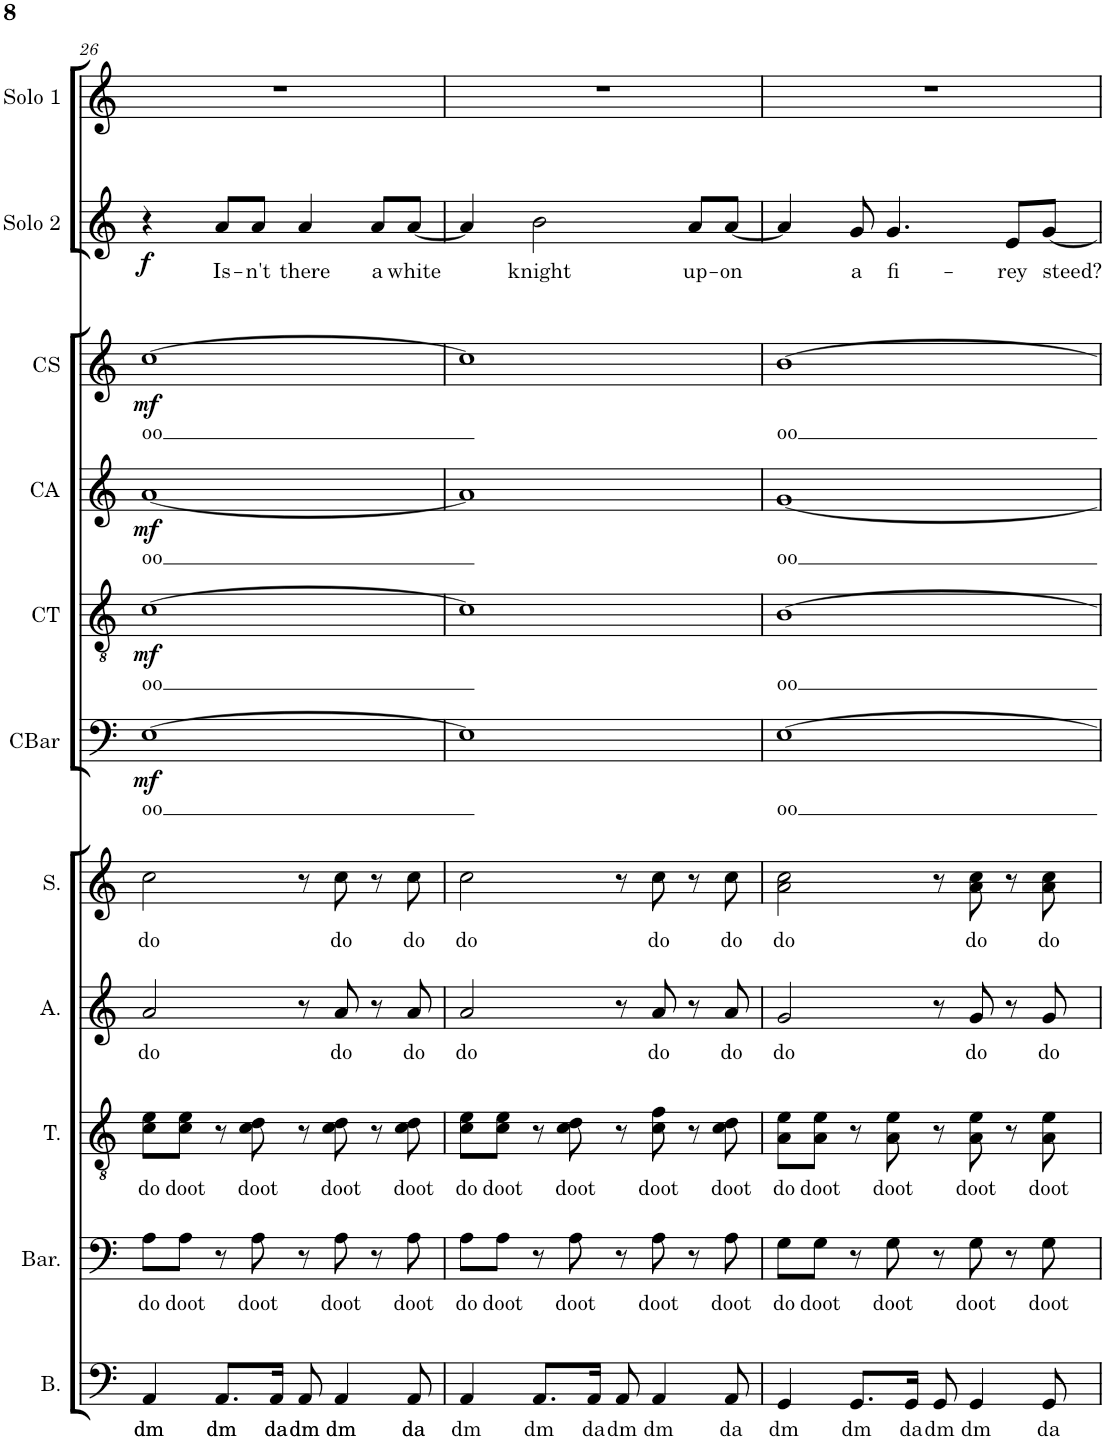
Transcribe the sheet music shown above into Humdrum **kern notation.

**kern	**text	**kern	**text	**kern	**text	**kern	**text	**kern	**text	**kern	**text	**dynam	**kern	**text	**dynam	**kern	**text	**dynam	**kern	**text	**dynam	**kern	**text	**dynam	**kern
*part11	*part11	*part10	*part10	*part9	*part9	*part8	*part8	*part7	*part7	*part6	*part6	*part6	*part5	*part5	*part5	*part4	*part4	*part4	*part3	*part3	*part3	*part2	*part2	*part2	*part1
*staff11	*staff11	*staff10	*staff10	*staff9	*staff9	*staff8	*staff8	*staff7	*staff7	*staff6	*staff6	*staff6	*staff5	*staff5	*staff5	*staff4	*staff4	*staff4	*staff3	*staff3	*staff3	*staff2	*staff2	*staff2	*staff1
*I"Bass	*	*I"Baritone	*	*I"Tenor	*	*I"Alto	*	*I"Soprano	*	*I"Choir Baritone	*	*	*I"Choir Tenor	*	*	*I"Choir Alto	*	*	*I"Choir Soprano	*	*	*I"Soloist 2	*	*	*I"Soloist 1
*I'B.	*	*I'Bar.	*	*I'T.	*	*I'A.	*	*I'S.	*	*I'CBar	*	*	*I'CT	*	*	*I'CA	*	*	*I'CS	*	*	*I'Solo 2	*	*	*I'Solo 1
!!LO:PB:g=z
*clefF4	*	*clefF4	*	*clefGv2	*	*clefG2	*	*clefG2	*	*clefF4	*	*	*clefGv2	*	*	*clefG2	*	*	*clefG2	*	*	*clefG2	*	*	*clefG2
*k[]	*	*k[]	*	*k[]	*	*k[]	*	*k[]	*	*k[]	*	*	*k[]	*	*	*k[]	*	*	*k[]	*	*	*k[]	*	*	*k[]
*M4/4	*	*M4/4	*	*M4/4	*	*M4/4	*	*M4/4	*	*M4/4	*	*	*M4/4	*	*	*M4/4	*	*	*M4/4	*	*	*M4/4	*	*	*M4/4
=26	=26	=26	=26	=26	=26	=26	=26	=26	=26	=26	=26	=26	=26	=26	=26	=26	=26	=26	=26	=26	=26	=26	=26	=26	=26
!	!LO:LY:b	!	!LO:LY:b	!	!LO:LY:b	!	!LO:LY:b	!	!LO:LY:b	!	!LO:LY:b	!LO:DY:b	!	!LO:LY:b	!LO:DY:b	!	!LO:LY:b	!LO:DY:b	!	!LO:LY:b	!LO:DY:b	!	!	!LO:DY:b	!
4AA/	dm	8A\L	do	8c\ 8e\L	do	2a/	do	2cc\	do	[1E	oo	mf	[1c	oo	mf	[1a	oo	mf	[1cc	oo	mf	4r	.	f	1r
!	!	!	!LO:LY:b	!	!LO:LY:b	!	!	!	!	!	!	!	!	!	!	!	!	!	!	!	!	!	!	!	!
.	.	8A\J	doot	8c\ 8e\J	doot	.	.	.	.	.	.	.	.	.	.	.	.	.	.	.	.	.	.	.	.
!	!LO:LY:b	!	!	!	!	!	!	!	!	!	!	!	!	!	!	!	!	!	!	!	!	!	!LO:LY:b	!	!
8.AA/L	dm	8r	.	8r	.	.	.	.	.	.	.	.	.	.	.	.	.	.	.	.	.	8a/L	Is-	.	.
!	!	!	!LO:LY:b	!	!LO:LY:b	!	!	!	!	!	!	!	!	!	!	!	!	!	!	!	!	!	!LO:LY:b	!	!
.	.	8A\	doot	8c\ 8d\	doot	.	.	.	.	.	.	.	.	.	.	.	.	.	.	.	.	8a/J	-n't	.	.
!	!LO:LY:b	!	!	!	!	!	!	!	!	!	!	!	!	!	!	!	!	!	!	!	!	!	!	!	!
16AA/Jk	da	.	.	.	.	.	.	.	.	.	.	.	.	.	.	.	.	.	.	.	.	.	.	.	.
!	!LO:LY:b	!	!	!	!	!	!	!	!	!	!	!	!	!	!	!	!	!	!	!	!	!	!LO:LY:b	!	!
8AA/	dm	8r	.	8r	.	8r	.	8r	.	.	.	.	.	.	.	.	.	.	.	.	.	4a/	there	.	.
!	!LO:LY:b	!	!LO:LY:b	!	!LO:LY:b	!	!LO:LY:b	!	!LO:LY:b	!	!	!	!	!	!	!	!	!	!	!	!	!	!	!	!
4AA/	dm	8A\	doot	8c\ 8d\	doot	8a/	do	8cc\	do	.	.	.	.	.	.	.	.	.	.	.	.	.	.	.	.
!	!	!	!	!	!	!	!	!	!	!	!	!	!	!	!	!	!	!	!	!	!	!	!LO:LY:b	!	!
.	.	8r	.	8r	.	8r	.	8r	.	.	.	.	.	.	.	.	.	.	.	.	.	8a/L	a	.	.
!	!LO:LY:b	!	!LO:LY:b	!	!LO:LY:b	!	!LO:LY:b	!	!LO:LY:b	!	!	!	!	!	!	!	!	!	!	!	!	!	!LO:LY:b	!	!
8AA/	da	8A\	doot	8c\ 8d\	doot	8a/	do	8cc\	do	.	.	.	.	.	.	.	.	.	.	.	.	[8a/J	white	.	.
=27	=27	=27	=27	=27	=27	=27	=27	=27	=27	=27	=27	=27	=27	=27	=27	=27	=27	=27	=27	=27	=27	=27	=27	=27	=27
!	!LO:LY:b	!	!LO:LY:b	!	!LO:LY:b	!	!LO:LY:b	!	!LO:LY:b	!	!	!	!	!	!	!	!	!	!	!	!	!	!	!	!
4AA/	dm	8A\L	do	8c\ 8e\L	do	2a/	do	2cc\	do	1E]	.	.	1c]	.	.	1a]	.	.	1cc]	.	.	4a/]	.	.	1r
!	!	!	!LO:LY:b	!	!LO:LY:b	!	!	!	!	!	!	!	!	!	!	!	!	!	!	!	!	!	!	!	!
.	.	8A\J	doot	8c\ 8e\J	doot	.	.	.	.	.	.	.	.	.	.	.	.	.	.	.	.	.	.	.	.
!	!LO:LY:b	!	!	!	!	!	!	!	!	!	!	!	!	!	!	!	!	!	!	!	!	!	!LO:LY:b	!	!
8.AA/L	dm	8r	.	8r	.	.	.	.	.	.	.	.	.	.	.	.	.	.	.	.	.	2b\	knight	.	.
!	!	!	!LO:LY:b	!	!LO:LY:b	!	!	!	!	!	!	!	!	!	!	!	!	!	!	!	!	!	!	!	!
.	.	8A\	doot	8c\ 8d\	doot	.	.	.	.	.	.	.	.	.	.	.	.	.	.	.	.	.	.	.	.
!	!LO:LY:b	!	!	!	!	!	!	!	!	!	!	!	!	!	!	!	!	!	!	!	!	!	!	!	!
16AA/Jk	da	.	.	.	.	.	.	.	.	.	.	.	.	.	.	.	.	.	.	.	.	.	.	.	.
!	!LO:LY:b	!	!	!	!	!	!	!	!	!	!	!	!	!	!	!	!	!	!	!	!	!	!	!	!
8AA/	dm	8r	.	8r	.	8r	.	8r	.	.	.	.	.	.	.	.	.	.	.	.	.	.	.	.	.
!	!LO:LY:b	!	!LO:LY:b	!	!LO:LY:b	!	!LO:LY:b	!	!LO:LY:b	!	!	!	!	!	!	!	!	!	!	!	!	!	!	!	!
4AA/	dm	8A\	doot	8c\ 8f\	doot	8a/	do	8cc\	do	.	.	.	.	.	.	.	.	.	.	.	.	.	.	.	.
!	!	!	!	!	!	!	!	!	!	!	!	!	!	!	!	!	!	!	!	!	!	!	!LO:LY:b	!	!
.	.	8r	.	8r	.	8r	.	8r	.	.	.	.	.	.	.	.	.	.	.	.	.	8a/L	up-	.	.
!	!LO:LY:b	!	!LO:LY:b	!	!LO:LY:b	!	!LO:LY:b	!	!LO:LY:b	!	!	!	!	!	!	!	!	!	!	!	!	!	!LO:LY:b	!	!
8AA/	da	8A\	doot	8c\ 8d\	doot	8a/	do	8cc\	do	.	.	.	.	.	.	.	.	.	.	.	.	[8a/J	-on	.	.
=28	=28	=28	=28	=28	=28	=28	=28	=28	=28	=28	=28	=28	=28	=28	=28	=28	=28	=28	=28	=28	=28	=28	=28	=28	=28
!	!LO:LY:b	!	!LO:LY:b	!	!LO:LY:b	!	!LO:LY:b	!	!LO:LY:b	!	!LO:LY:b	!	!	!LO:LY:b	!	!	!LO:LY:b	!	!	!LO:LY:b	!	!	!	!	!
4GG/	dm	8G\L	do	8A\ 8e\L	do	2g/	do	2a\ 2cc\	do	[1E	oo	.	[1B	oo	.	[1g	oo	.	[1b	oo	.	4a/]	.	.	1r
!	!	!	!LO:LY:b	!	!LO:LY:b	!	!	!	!	!	!	!	!	!	!	!	!	!	!	!	!	!	!	!	!
.	.	8G\J	doot	8A\ 8e\J	doot	.	.	.	.	.	.	.	.	.	.	.	.	.	.	.	.	.	.	.	.
!	!LO:LY:b	!	!	!	!	!	!	!	!	!	!	!	!	!	!	!	!	!	!	!	!	!	!LO:LY:b	!	!
8.GG/L	dm	8r	.	8r	.	.	.	.	.	.	.	.	.	.	.	.	.	.	.	.	.	8g/	a	.	.
!	!	!	!LO:LY:b	!	!LO:LY:b	!	!	!	!	!	!	!	!	!	!	!	!	!	!	!	!	!	!LO:LY:b	!	!
.	.	8G\	doot	8A\ 8e\	doot	.	.	.	.	.	.	.	.	.	.	.	.	.	.	.	.	4.g/	fi-	.	.
!	!LO:LY:b	!	!	!	!	!	!	!	!	!	!	!	!	!	!	!	!	!	!	!	!	!	!	!	!
16GG/Jk	da	.	.	.	.	.	.	.	.	.	.	.	.	.	.	.	.	.	.	.	.	.	.	.	.
!	!LO:LY:b	!	!	!	!	!	!	!	!	!	!	!	!	!	!	!	!	!	!	!	!	!	!	!	!
8GG/	dm	8r	.	8r	.	8r	.	8r	.	.	.	.	.	.	.	.	.	.	.	.	.	.	.	.	.
!	!LO:LY:b	!	!LO:LY:b	!	!LO:LY:b	!	!LO:LY:b	!	!LO:LY:b	!	!	!	!	!	!	!	!	!	!	!	!	!	!	!	!
4GG/	dm	8G\	doot	8A\ 8e\	doot	8g/	do	8a\ 8cc\	do	.	.	.	.	.	.	.	.	.	.	.	.	.	.	.	.
!	!	!	!	!	!	!	!	!	!	!	!	!	!	!	!	!	!	!	!	!	!	!	!LO:LY:b	!	!
.	.	8r	.	8r	.	8r	.	8r	.	.	.	.	.	.	.	.	.	.	.	.	.	8e/L	-rey	.	.
!	!LO:LY:b	!	!LO:LY:b	!	!LO:LY:b	!	!LO:LY:b	!	!LO:LY:b	!	!	!	!	!	!	!	!	!	!	!	!	!	!LO:LY:b	!	!
8GG/	da	8G\	doot	8A\ 8e\	doot	8g/	do	8a\ 8cc\	do	.	.	.	.	.	.	.	.	.	.	.	.	[8g/J	steed?	.	.
=	=	=	=	=	=	=	=	=	=	=	=	=	=	=	=	=	=	=	=	=	=	=	=	=	=
*-	*-	*-	*-	*-	*-	*-	*-	*-	*-	*-	*-	*-	*-	*-	*-	*-	*-	*-	*-	*-	*-	*-	*-	*-	*-
